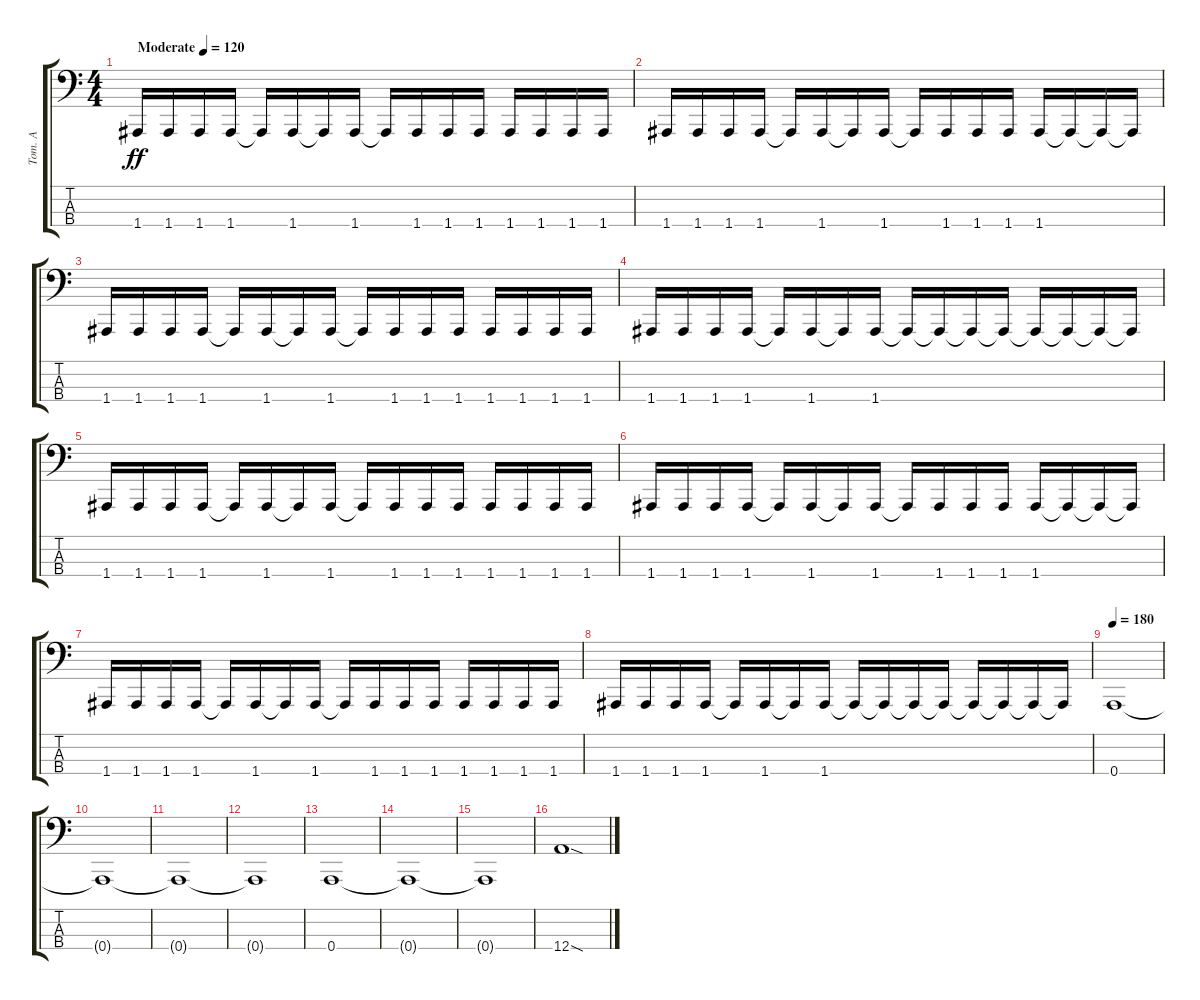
\track ("Tom. A" "Tom. A") {instrument electricbasspick}
\staff {score tabs}
\tuning (D2 A1 E1 A0) {hide}
\ts (4 4)
\tempo (120 "Moderate")
\clef f4
\ks c
1.4.16{dy ff instrument electricbasspick} 1.4.16 1.4.16 1.4.16 1.4{t}.16 1.4.16 1.4{t}.16 1.4.16 1.4{t}.16 1.4.16 1.4.16 1.4.16 1.4.16 1.4.16 1.4.16 1.4.16 |
1.4.16 1.4.16 1.4.16 1.4.16 1.4{t}.16 1.4.16 1.4{t}.16 1.4.16 1.4{t}.16 1.4.16 1.4.16 1.4.16 1.4.16 1.4{t}.16 1.4{t}.16 1.4{t}.16 |
1.4.16 1.4.16 1.4.16 1.4.16 1.4{t}.16 1.4.16 1.4{t}.16 1.4.16 1.4{t}.16 1.4.16 1.4.16 1.4.16 1.4.16 1.4.16 1.4.16 1.4.16 |
1.4.16 1.4.16 1.4.16 1.4.16 1.4{t}.16 1.4.16 1.4{t}.16 1.4.16 1.4{t}.16 1.4{t}.16 1.4{t}.16 1.4{t}.16 1.4{t}.16 1.4{t}.16 1.4{t}.16 1.4{t}.16 |
1.4.16 1.4.16 1.4.16 1.4.16 1.4{t}.16 1.4.16 1.4{t}.16 1.4.16 1.4{t}.16 1.4.16 1.4.16 1.4.16 1.4.16 1.4.16 1.4.16 1.4.16 |
1.4.16 1.4.16 1.4.16 1.4.16 1.4{t}.16 1.4.16 1.4{t}.16 1.4.16 1.4{t}.16 1.4.16 1.4.16 1.4.16 1.4.16 1.4{t}.16 1.4{t}.16 1.4{t}.16 |
1.4.16 1.4.16 1.4.16 1.4.16 1.4{t}.16 1.4.16 1.4{t}.16 1.4.16 1.4{t}.16 1.4.16 1.4.16 1.4.16 1.4.16 1.4.16 1.4.16 1.4.16 |
1.4.16 1.4.16 1.4.16 1.4.16 1.4{t}.16 1.4.16 1.4{t}.16 1.4.16 1.4{t}.16 1.4{t}.16 1.4{t}.16 1.4{t}.16 1.4{t}.16 1.4{t}.16 1.4{t}.16 1.4{t}.16 |
\tempo 180
0.4.1 |
0.4{t}.1 |
0.4{t}.1 |
0.4{t}.1 |
0.4.1 |
0.4{t}.1 |
0.4{t}.1 |
12.4{sod}.1
